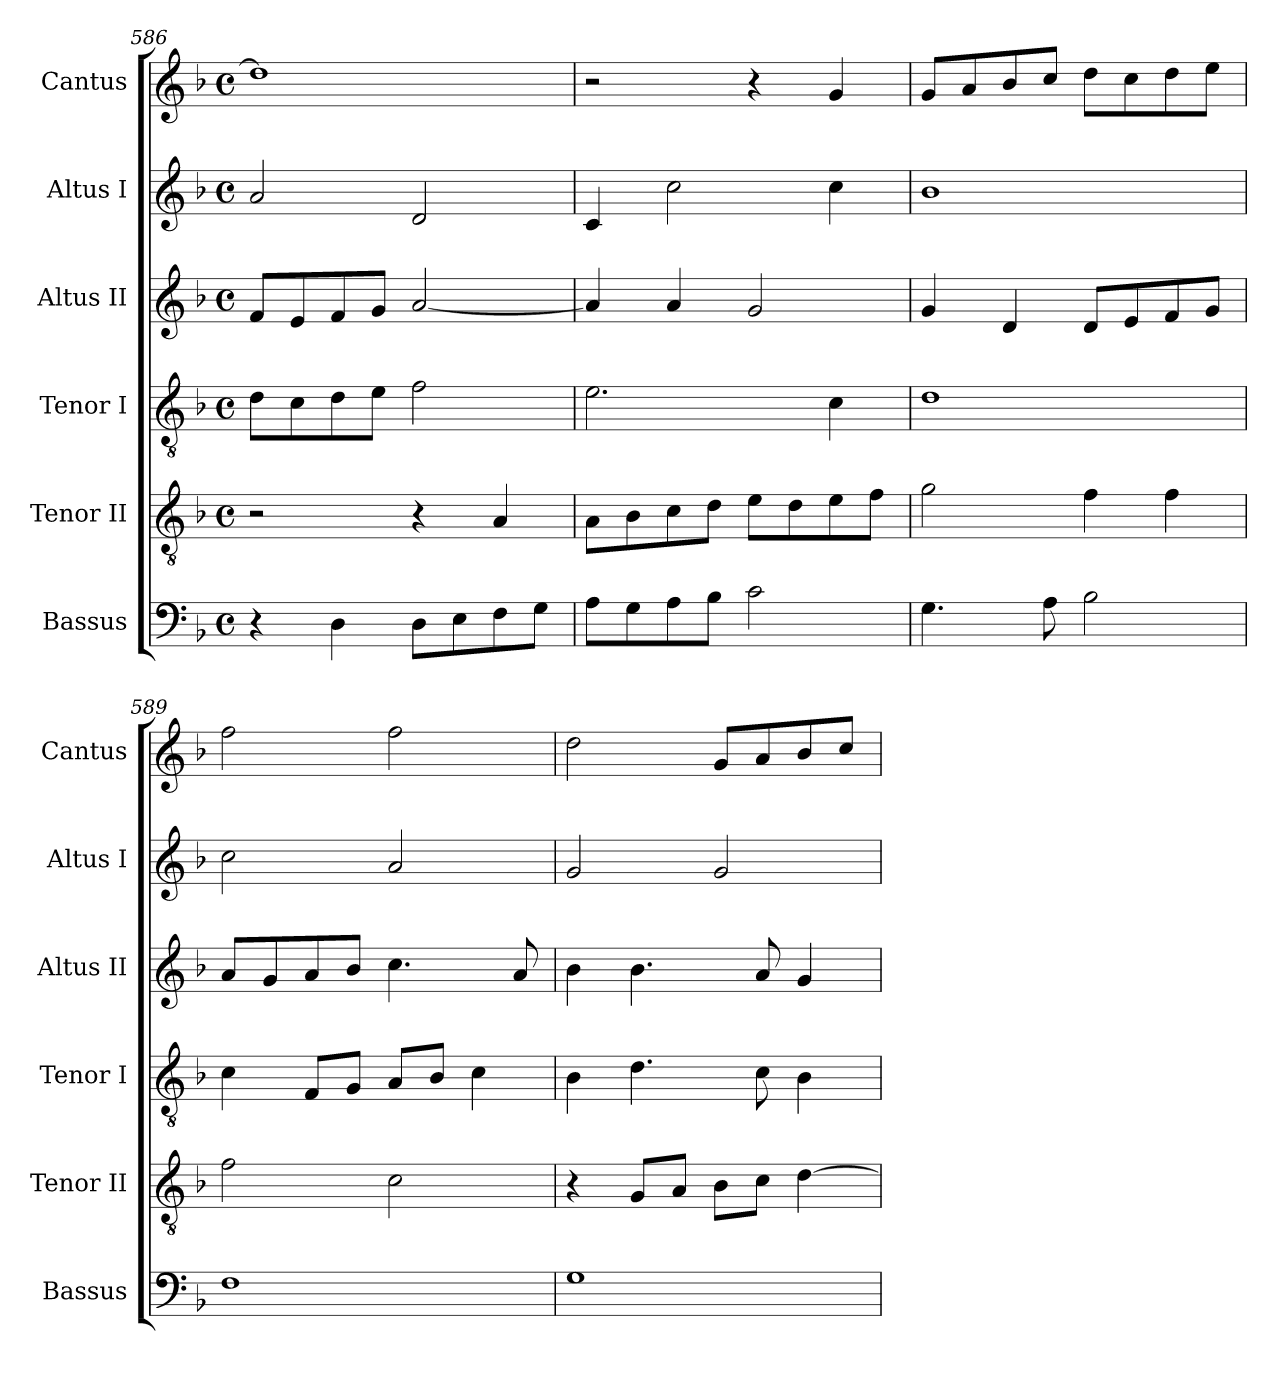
**kern	**kern	**kern	**kern	**kern	**kern
*part6	*part5	*part4	*part3	*part2	*part1
*staff6	*staff5	*staff4	*staff3	*staff2	*staff1
*I"Bassus	*I"Tenor II	*I"Tenor I	*I"Altus II	*I"Altus I	*I"Cantus
*I'Bassus	*I'Tenor II	*I'Tenor I	*I'Altus II	*I'Altus I	*I'Cantus
*clefF4	*clefGv2	*clefGv2	*clefG2	*clefG2	*clefG2
*k[b-]	*k[b-]	*k[b-]	*k[b-]	*k[b-]	*k[b-]
*F:	*F:	*F:	*F:	*F:	*F:
*M4/4	*M4/4	*M4/4	*M4/4	*M4/4	*M4/4
*met(c)	*met(c)	*met(c)	*met(c)	*met(c)	*met(c)
=586	=586	=586	=586	=586	=586
4r	2r	8d\L	8f/L	2a/	1dd]
.	.	8c\	8e/	.	.
4D\	.	8d\	8f/	.	.
.	.	8e\J	8g/J	.	.
8D\L	4r	2f\	[<2a/	2d/	.
8E\	.	.	.	.	.
8F\	4A/	.	.	.	.
8G\J	.	.	.	.	.
!!LO:LB:g=z
=587	=587	=587	=587	=587	=587
8A\L	8A\L	2.e\	4a/]	4c/	2r
8G\	8B-\	.	.	.	.
8A\	8c\	.	4a/	2cc\	.
8B-\J	8d\J	.	.	.	.
2c\	8e\L	.	2g/	.	4r
.	8d\	.	.	.	.
.	8e\	4c\	.	4cc\	4g/
.	8f\J	.	.	.	.
=588	=588	=588	=588	=588	=588
4.G\	2g\	1d	4g/	1b-	8g/L
.	.	.	.	.	8a/
.	.	.	4d/	.	8b-/
8A\	.	.	.	.	8cc/J
2B-\	4f\	.	8d/L	.	8dd\L
.	.	.	8e/	.	8cc\
.	4f\	.	8f/	.	8dd\
.	.	.	8g/J	.	8ee\J
=589	=589	=589	=589	=589	=589
1F	2f\	4c\	8a/L	2cc\	2ff\
.	.	.	8g/	.	.
.	.	8F/L	8a/	.	.
.	.	8G/J	8b-/J	.	.
.	2c\	8A/L	4.cc\	2a/	2ff\
.	.	8B-/J	.	.	.
.	.	4c\	.	.	.
.	.	.	8a/	.	.
=590	=590	=590	=590	=590	=590
1G	4r	4B-\	4b-\	2g/	2dd\
.	8G/L	4.d\	4.b-\	.	.
.	8A/J	.	.	.	.
.	8B-\L	.	.	2g/	8g/L
.	8c\J	8c\	8a/	.	8a/
.	[>4d\	4B-\	4g/	.	8b-/
.	.	.	.	.	8cc/J
=	=	=	=	=	=
*-	*-	*-	*-	*-	*-
